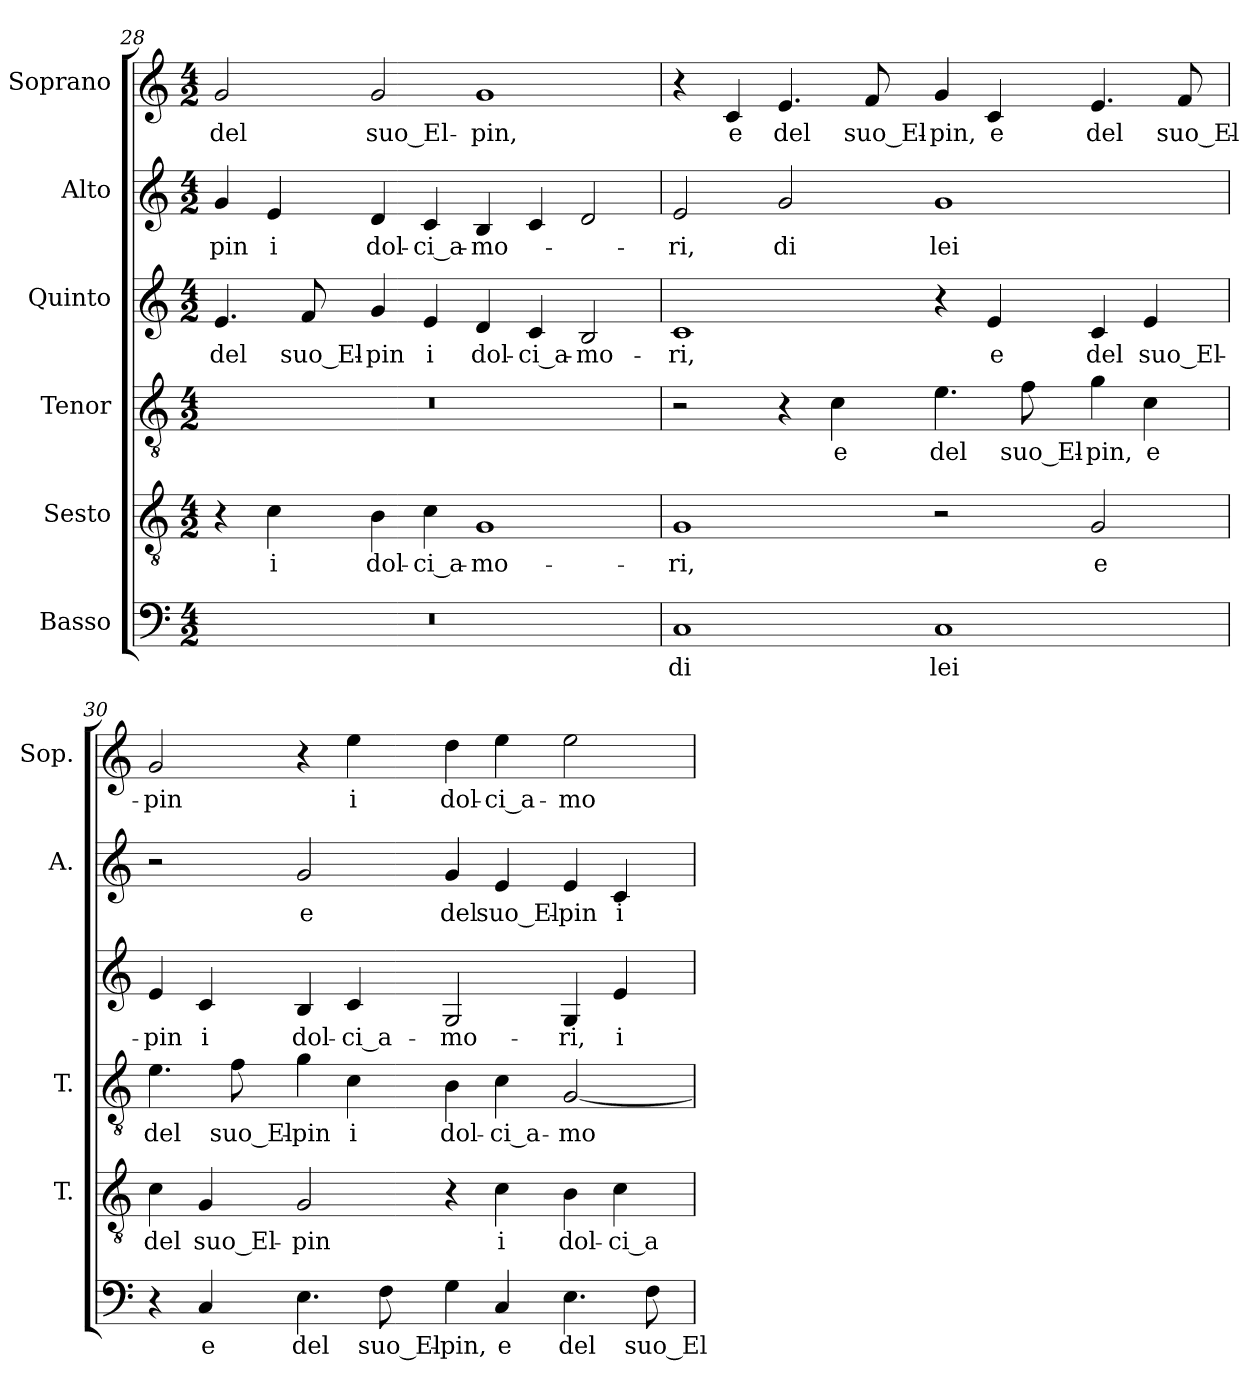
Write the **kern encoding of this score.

**kern	**text	**kern	**text	**kern	**text	**kern	**text	**kern	**text	**kern	**text
*part6	*part6	*part5	*part5	*part4	*part4	*part3	*part3	*part2	*part2	*part1	*part1
*staff6	*staff6	*staff5	*staff5	*staff4	*staff4	*staff3	*staff3	*staff2	*staff2	*staff1	*staff1
*I"Basso	*	*I"Sesto	*	*I"Tenor	*	*I"Quinto	*	*I"Alto	*	*I"Soprano	*
*	*	*I'T.	*	*I'T.	*	*	*	*I'A.	*	*I'Sop.	*
*clefF4	*	*clefGv2	*	*clefGv2	*	*clefG2	*	*clefG2	*	*clefG2	*
*	*	*ITrd7c12	*	*ITrd7c12	*	*	*	*	*	*	*
*k[]	*	*k[]	*	*k[]	*	*k[]	*	*k[]	*	*k[]	*
*C:	*	*C:	*	*C:	*	*C:	*	*C:	*	*C:	*
*M4/2	*	*M4/2	*	*M4/2	*	*M4/2	*	*M4/2	*	*M4/2	*
=28	=28	=28	=28	=28	=28	=28	=28	=28	=28	=28	=28
!LO:N:vis=1	!	!	!	!LO:N:vis=1	!	!	!	!	!	!	!
!	!	!	!	!	!	!	!LO:LY:b:color=#000000	!	!	!	!
!	!	!	!	!	!	!	!	!	!LO:LY:b:color=#000000	!	!
!	!	!	!	!	!	!	!	!	!	!	!LO:LY:b:color=#000000
0r	.	4r	.	0r	.	4.ei/	del	4gi/	-pin	2gi/	del
!	!	!	!LO:LY:b:color=#000000	!	!	!	!	!	!	!	!
!	!	!	!	!	!	!	!	!	!LO:LY:b:color=#000000	!	!
.	.	4Ci\	i	.	.	.	.	4ei/	i	.	.
!	!	!	!	!	!	!	!LO:LY:b:color=#000000	!	!	!	!
.	.	.	.	.	.	8fi/	suo_El-	.	.	.	.
!	!	!	!LO:LY:b:color=#000000	!	!	!	!	!	!	!	!
!	!	!	!	!	!	!	!LO:LY:b:color=#000000	!	!	!	!
!	!	!	!	!	!	!	!	!	!LO:LY:b:color=#000000	!	!
!	!	!	!	!	!	!	!	!	!	!	!LO:LY:b:color=#000000
.	.	4BBi\	dol-	.	.	4gi/	-pin	4di/	dol-	2gi/	suo_El-
!	!	!	!LO:LY:b:color=#000000	!	!	!	!	!	!	!	!
!	!	!	!	!	!	!	!LO:LY:b:color=#000000	!	!	!	!
!	!	!	!	!	!	!	!	!	!LO:LY:b:color=#000000	!	!
.	.	4Ci\	-ci_a-	.	.	4ei/	i	4ci/	-ci_a-	.	.
!	!	!	!LO:LY:b:color=#000000	!	!	!	!	!	!	!	!
!	!	!	!	!	!	!	!LO:LY:b:color=#000000	!	!	!	!
!	!	!	!	!	!	!	!	!	!LO:LY:b:color=#000000	!	!
!	!	!	!	!	!	!	!	!	!	!	!LO:LY:b:color=#000000
.	.	1GGi	-mo-	.	.	4di/	dol-	4Bi/	-mo-	1gi	-pin,
!	!	!	!	!	!	!	!LO:LY:b:color=#000000	!	!	!	!
.	.	.	.	.	.	4ci/	-ci_a-	4ci/	.	.	.
!	!	!	!	!	!	!	!LO:LY:b:color=#000000	!	!	!	!
.	.	.	.	.	.	2Bi/	-mo-	2di/	.	.	.
!!LO:LB:g=z
=29	=29	=29	=29	=29	=29	=29	=29	=29	=29	=29	=29
!	!LO:LY:b:color=#000000	!	!	!	!	!	!	!	!	!	!
!	!	!	!LO:LY:b:color=#000000	!	!	!	!	!	!	!	!
!	!	!	!	!	!	!	!LO:LY:b:color=#000000	!	!	!	!
!	!	!	!	!	!	!	!	!	!LO:LY:b:color=#000000	!	!
1Ci	di	1GGi	-ri,	2r	.	1ci	-ri,	2ei/	-ri,	4r	.
!	!	!	!	!	!	!	!	!	!	!	!LO:LY:b:color=#000000
.	.	.	.	.	.	.	.	.	.	4ci/	e
!	!	!	!	!	!	!	!	!	!LO:LY:b:color=#000000	!	!
!	!	!	!	!	!	!	!	!	!	!	!LO:LY:b:color=#000000
.	.	.	.	4r	.	.	.	2gi/	di	4.ei/	del
!	!	!	!	!	!LO:LY:b:color=#000000	!	!	!	!	!	!
.	.	.	.	4Ci\	e	.	.	.	.	.	.
!	!	!	!	!	!	!	!	!	!	!	!LO:LY:b:color=#000000
.	.	.	.	.	.	.	.	.	.	8fi/	suo_El-
!	!LO:LY:b:color=#000000	!	!	!	!	!	!	!	!	!	!
!	!	!	!	!	!LO:LY:b:color=#000000	!	!	!	!	!	!
!	!	!	!	!	!	!	!	!	!LO:LY:b:color=#000000	!	!
!	!	!	!	!	!	!	!	!	!	!	!LO:LY:b:color=#000000
1Ci	lei	2r	.	4.Ei\	del	4r	.	1gi	lei	4gi/	-pin,
!	!	!	!	!	!	!	!LO:LY:b:color=#000000	!	!	!	!
!	!	!	!	!	!	!	!	!	!	!	!LO:LY:b:color=#000000
.	.	.	.	.	.	4ei/	e	.	.	4ci/	e
!	!	!	!	!	!LO:LY:b:color=#000000	!	!	!	!	!	!
.	.	.	.	8Fi\	suo_El-	.	.	.	.	.	.
!	!	!	!LO:LY:b:color=#000000	!	!	!	!	!	!	!	!
!	!	!	!	!	!LO:LY:b:color=#000000	!	!	!	!	!	!
!	!	!	!	!	!	!	!LO:LY:b:color=#000000	!	!	!	!
!	!	!	!	!	!	!	!	!	!	!	!LO:LY:b:color=#000000
.	.	2GGi/	e	4Gi\	-pin,	4ci/	del	.	.	4.ei/	del
!	!	!	!	!	!LO:LY:b:color=#000000	!	!	!	!	!	!
!	!	!	!	!	!	!	!LO:LY:b:color=#000000	!	!	!	!
.	.	.	.	4Ci\	e	4ei/	suo_El-	.	.	.	.
!	!	!	!	!	!	!	!	!	!	!	!LO:LY:b:color=#000000
.	.	.	.	.	.	.	.	.	.	8fi/	suo_El-
=30	=30	=30	=30	=30	=30	=30	=30	=30	=30	=30	=30
!	!	!	!LO:LY:b:color=#000000	!	!	!	!	!	!	!	!
!	!	!	!	!	!LO:LY:b:color=#000000	!	!	!	!	!	!
!	!	!	!	!	!	!	!LO:LY:b:color=#000000	!	!	!	!
!	!	!	!	!	!	!	!	!	!	!	!LO:LY:b:color=#000000
4r	.	4Ci\	del	4.Ei\	del	4ei/	-pin	2r	.	2gi/	-pin
!	!LO:LY:b:color=#000000	!	!	!	!	!	!	!	!	!	!
!	!	!	!LO:LY:b:color=#000000	!	!	!	!	!	!	!	!
!	!	!	!	!	!	!	!LO:LY:b:color=#000000	!	!	!	!
4Ci/	e	4GGi/	suo_El-	.	.	4ci/	i	.	.	.	.
!	!	!	!	!	!LO:LY:b:color=#000000	!	!	!	!	!	!
.	.	.	.	8Fi\	suo_El-	.	.	.	.	.	.
!	!LO:LY:b:color=#000000	!	!	!	!	!	!	!	!	!	!
!	!	!	!LO:LY:b:color=#000000	!	!	!	!	!	!	!	!
!	!	!	!	!	!LO:LY:b:color=#000000	!	!	!	!	!	!
!	!	!	!	!	!	!	!LO:LY:b:color=#000000	!	!	!	!
!	!	!	!	!	!	!	!	!	!LO:LY:b:color=#000000	!	!
4.Ei\	del	2GGi/	-pin	4Gi\	-pin	4Bi/	dol-	2gi/	e	4r	.
!	!	!	!	!	!LO:LY:b:color=#000000	!	!	!	!	!	!
!	!	!	!	!	!	!	!LO:LY:b:color=#000000	!	!	!	!
!	!	!	!	!	!	!	!	!	!	!	!LO:LY:b:color=#000000
.	.	.	.	4Ci\	i	4ci/	-ci_a-	.	.	4eei\	i
!	!LO:LY:b:color=#000000	!	!	!	!	!	!	!	!	!	!
8Fi\	suo_El-	.	.	.	.	.	.	.	.	.	.
!	!LO:LY:b:color=#000000	!	!	!	!	!	!	!	!	!	!
!	!	!	!	!	!LO:LY:b:color=#000000	!	!	!	!	!	!
!	!	!	!	!	!	!	!LO:LY:b:color=#000000	!	!	!	!
!	!	!	!	!	!	!	!	!	!LO:LY:b:color=#000000	!	!
!	!	!	!	!	!	!	!	!	!	!	!LO:LY:b:color=#000000
4Gi\	-pin,	4r	.	4BBi\	dol-	2Gi/	-mo-	4gi/	del	4ddi\	dol-
!	!LO:LY:b:color=#000000	!	!	!	!	!	!	!	!	!	!
!	!	!	!LO:LY:b:color=#000000	!	!	!	!	!	!	!	!
!	!	!	!	!	!LO:LY:b:color=#000000	!	!	!	!	!	!
!	!	!	!	!	!	!	!	!	!LO:LY:b:color=#000000	!	!
!	!	!	!	!	!	!	!	!	!	!	!LO:LY:b:color=#000000
4Ci/	e	4Ci\	i	4Ci\	-ci_a-	.	.	4ei/	suo_El-	4eei\	-ci_a-
!	!LO:LY:b:color=#000000	!	!	!	!	!	!	!	!	!	!
!	!	!	!LO:LY:b:color=#000000	!	!	!	!	!	!	!	!
!	!	!	!	!	!LO:LY:b:color=#000000	!	!	!	!	!	!
!	!	!	!	!	!	!	!LO:LY:b:color=#000000	!	!	!	!
!	!	!	!	!	!	!	!	!	!LO:LY:b:color=#000000	!	!
!	!	!	!	!	!	!	!	!	!	!	!LO:LY:b:color=#000000
4.Ei\	del	4BBi\	dol-	[2GGi/	-mo-	4Gi/	-ri,	4ei/	-pin	2eei\	-mo-
!	!	!	!LO:LY:b:color=#000000	!	!	!	!	!	!	!	!
!	!	!	!	!	!	!	!LO:LY:b:color=#000000	!	!	!	!
!	!	!	!	!	!	!	!	!	!LO:LY:b:color=#000000	!	!
.	.	4Ci\	-ci_a-	.	.	4ei/	i	4ci/	i	.	.
!	!LO:LY:b:color=#000000	!	!	!	!	!	!	!	!	!	!
8Fi\	suo_El-	.	.	.	.	.	.	.	.	.	.
=	=	=	=	=	=	=	=	=	=	=	=
*-	*-	*-	*-	*-	*-	*-	*-	*-	*-	*-	*-
